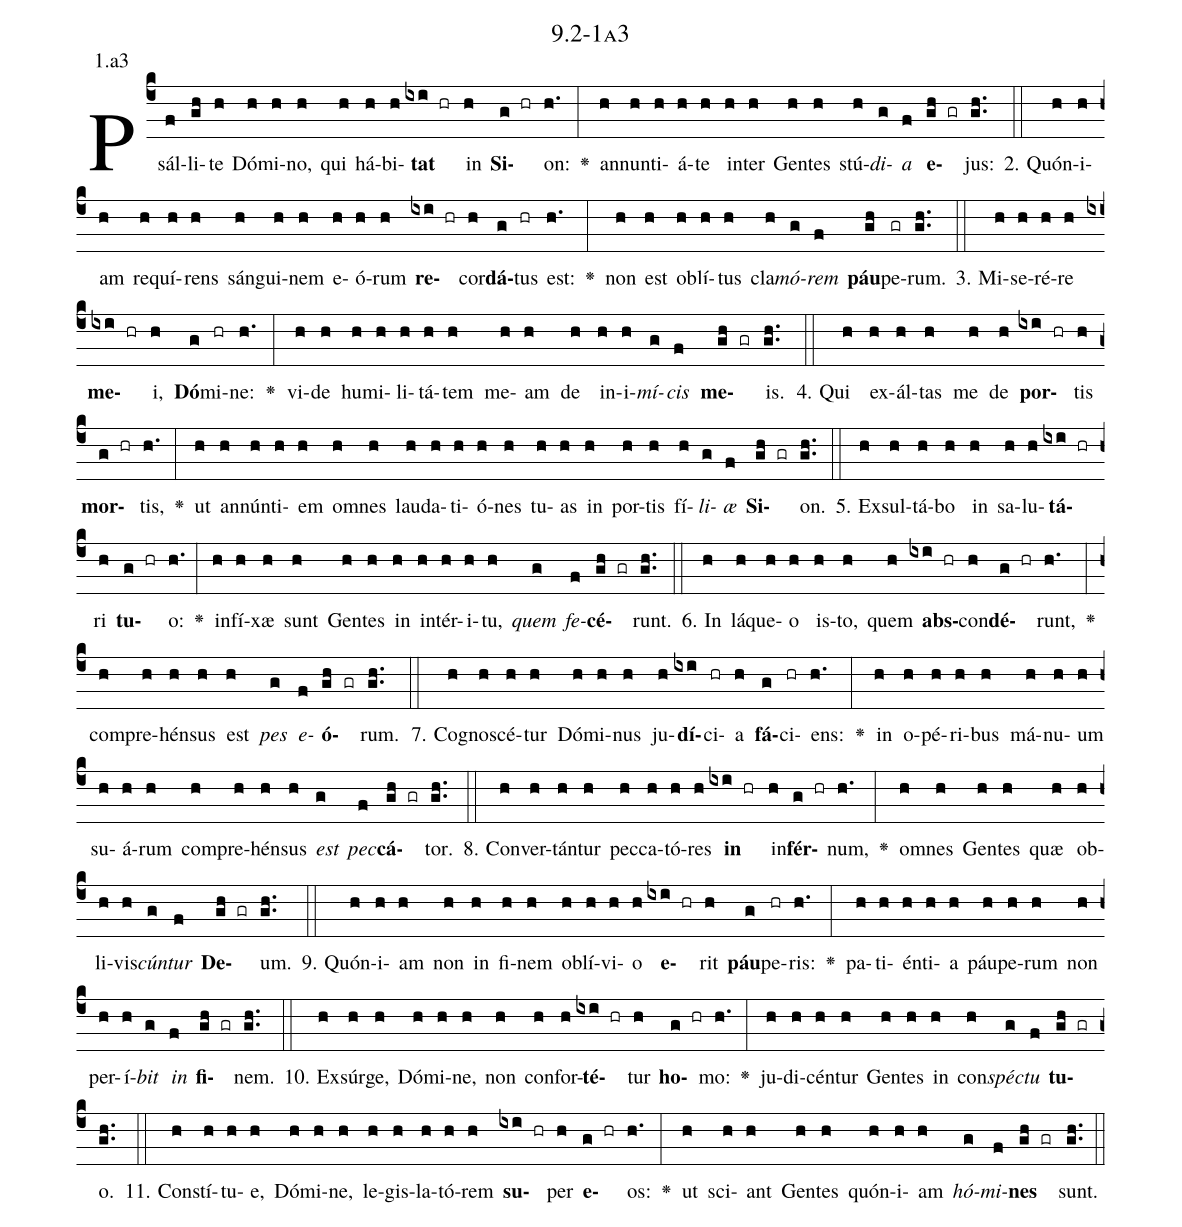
name: 9.2-1a3;
annotation: 1.a3;
%%
(c4)Psál(f)li(gh)te(h) Dó(h)mi(h)no,(h) qui(h) há(h)bi(h)<b>tat</b>(ixi hr) in(h) <b>Si</b>(g hr)on:(h.) <v>\greheightstar</v>(:) an(h)nun(h)ti(h)á(h)te(h) in(h)ter(h) Gen(h)tes(h) stú(h)<i>di</i>(g)<i>a</i>(f) <b>e</b>(gh gr)jus:(gh..) (::)
2. Quón(h)i(h)am(h) re(h)quí(h)rens(h) sán(h)gui(h)nem(h) e(h)ó(h)rum(h) <b>re</b>(ixi hr)cor(h)<b>dá</b>(g)tus(hr) est:(h.) <v>\greheightstar</v>(:) non(h) est(h) ob(h)lí(h)tus(h) cla(h)<i>mó</i>(g)<i>rem</i>(f) <b>páu</b>(gh)pe(gr)rum.(gh..) (::)
3. Mi(h)se(h)ré(h)re(h) <b>me</b>(ixi hr)i,(h) <b>Dó</b>(g)mi(hr)ne:(h.) <v>\greheightstar</v>(:) vi(h)de(h) hu(h)mi(h)li(h)tá(h)tem(h) me(h)am(h) de(h) in(h)i(h)<i>mí</i>(g)<i>cis</i>(f) <b>me</b>(gh gr)is.(gh..) (::)
4. Qui(h) ex(h)ál(h)tas(h) me(h) de(h) <b>por</b>(ixi hr)tis(h) <b>mor</b>(g hr)tis,(h.) <v>\greheightstar</v>(:) ut(h) an(h)nún(h)ti(h)em(h) om(h)nes(h) lau(h)da(h)ti(h)ó(h)nes(h) tu(h)as(h) in(h) por(h)tis(h) fí(h)<i>li</i>(g)<i>æ</i>(f) <b>Si</b>(gh gr)on.(gh..) (::)
5. Ex(h)sul(h)tá(h)bo(h) in(h) sa(h)lu(h)<b>tá</b>(ixi hr)ri(h) <b>tu</b>(g hr)o:(h.) <v>\greheightstar</v>(:) in(h)fí(h)xæ(h) sunt(h) Gen(h)tes(h) in(h) in(h)tér(h)i(h)tu,(h) <i>quem</i>(g) <i>fe</i>(f)<b>cé</b>(gh gr)runt.(gh..) (::)
6. In(h) lá(h)que(h)o(h) is(h)to,(h) quem(h) <b>abs</b>(ixi hr)con(h)<b>dé</b>(g hr)runt,(h.) <v>\greheightstar</v>(:) com(h)pre(h)hén(h)sus(h) est(h) <i>pes</i>(g) <i>e</i>(f)<b>ó</b>(gh gr)rum.(gh..) (::)
7. Co(h)gno(h)scé(h)tur(h) Dó(h)mi(h)nus(h) ju(h)<b>dí</b>(ixi)ci(hr)a(h) <b>fá</b>(g)ci(hr)ens:(h.) <v>\greheightstar</v>(:) in(h) o(h)pé(h)ri(h)bus(h) má(h)nu(h)um(h) su(h)á(h)rum(h) com(h)pre(h)hén(h)sus(h) <i>est</i>(g) <i>pec</i>(f)<b>cá</b>(gh gr)tor.(gh..) (::)
8. Con(h)ver(h)tán(h)tur(h) pec(h)ca(h)tó(h)res(h) <b>in</b>(ixi hr) in(h)<b>fér</b>(g hr)num,(h.) <v>\greheightstar</v>(:) om(h)nes(h) Gen(h)tes(h) quæ(h) ob(h)li(h)vis(h)<i>cún</i>(g)<i>tur</i>(f) <b>De</b>(gh gr)um.(gh..) (::)
9. Quón(h)i(h)am(h) non(h) in(h) fi(h)nem(h) ob(h)lí(h)vi(h)o(h) <b>e</b>(ixi hr)rit(h) <b>páu</b>(g)pe(hr)ris:(h.) <v>\greheightstar</v>(:) pa(h)ti(h)én(h)ti(h)a(h) páu(h)pe(h)rum(h) non(h) per(h)í(h)<i>bit</i>(g) <i>in</i>(f) <b>fi</b>(gh gr)nem.(gh..) (::)
10. Ex(h)súr(h)ge,(h) Dó(h)mi(h)ne,(h) non(h) con(h)for(h)<b>té</b>(ixi hr)tur(h) <b>ho</b>(g hr)mo:(h.) <v>\greheightstar</v>(:) ju(h)di(h)cén(h)tur(h) Gen(h)tes(h) in(h) con(h)<i>spéc</i>(g)<i>tu</i>(f) <b>tu</b>(gh gr)o.(gh..) (::)
11. Con(h)stí(h)tu(h)e,(h) Dó(h)mi(h)ne,(h) le(h)gis(h)la(h)tó(h)rem(h) <b>su</b>(ixi hr)per(h) <b>e</b>(g hr)os:(h.) <v>\greheightstar</v>(:) ut(h) sci(h)ant(h) Gen(h)tes(h) quón(h)i(h)am(h) <i>hó</i>(g)<i>mi</i>(f)<b>nes</b>(gh gr) sunt.(gh..) (::)
